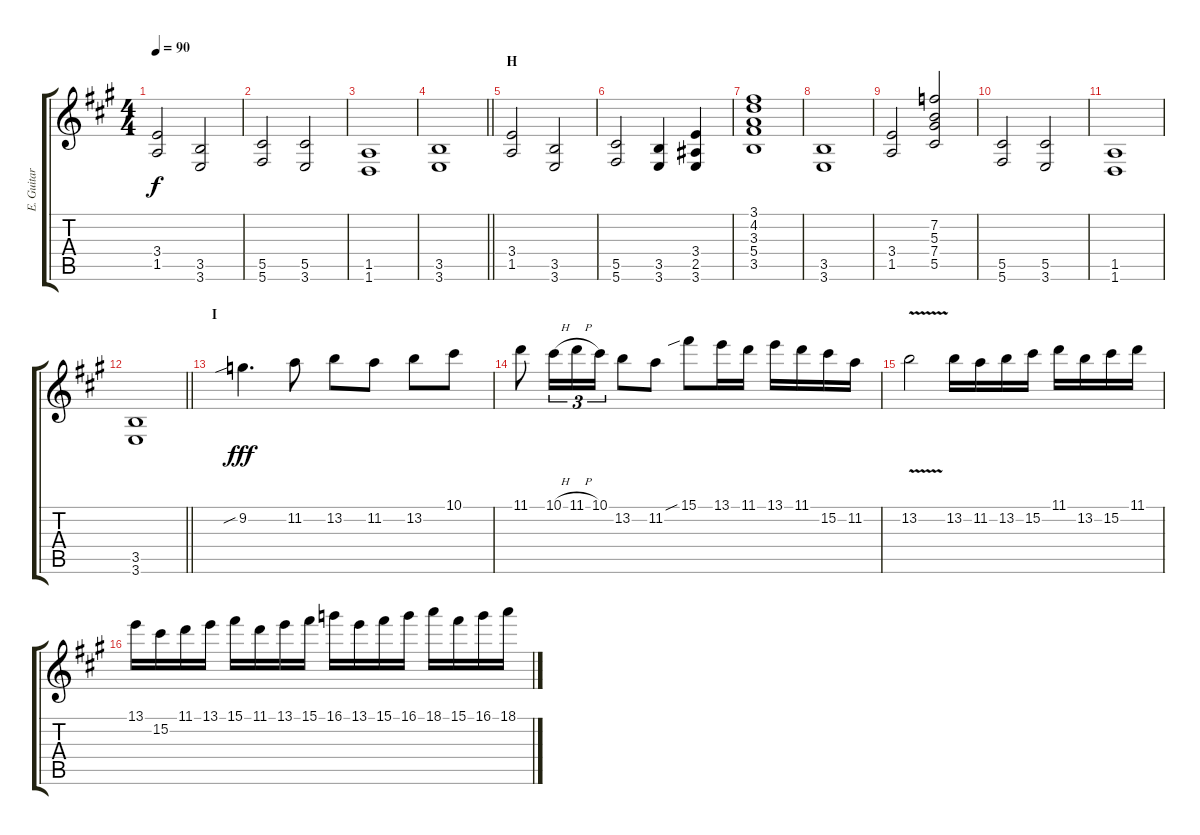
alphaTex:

\track ("E. Guitar I" "E. Guitar ") {instrument overdrivenguitar}
\staff {score tabs}
\tuning (Eb4 Bb3 Gb3 Db3 Ab2 Db2) {hide}
\ts (4 4)
\tempo 90
\clef g2
\ks a
(3.4 1.5).2{dy f} (3.5 3.6).2 |
(5.5 5.6).2 (5.5 3.6).2 |
(1.5 1.6).1 |
\barLineRight lightlight
(3.5 3.6).1 |
\section ("" "H")
(3.4 1.5).2 (3.5 3.6).2 |
(5.5 5.6).2 (3.5 3.6).4 (3.4 2.5 3.6).4 |
(3.1 4.2 3.3 5.4 3.5).1 |
(3.5 3.6).1 |
(3.4 1.5).2 (7.2 5.3 7.4 5.5).2 |
(5.5 5.6).2 (5.5 3.6).2 |
(1.5 1.6).1 |
\barLineRight lightlight
(3.5 3.6).1 |
\section ("" "I")
9.2{sib}.4{d dy fff} 11.2.8 13.2.8 11.2.8 13.2.8 10.1.8 |
11.1.8 10.1{h}.16{tu (3 2)} 11.1{h}.16{tu (3 2)} 10.1.16{tu (3 2)} 13.2.8 11.2.8 15.1{sib}.8 13.1.16 11.1.16 13.1.16 11.1.16 15.2.16 11.2.16 |
13.2{v}.2 13.2.16 11.2.16 13.2.16 15.2.16 11.1.16 13.2.16 15.2.16 11.1.16 |
13.1.16 15.2.16 11.1.16 13.1.16 15.1.16 11.1.16 13.1.16 15.1.16 16.1.16 13.1.16 15.1.16 16.1.16 18.1.16 15.1.16 16.1.16 18.1.16
